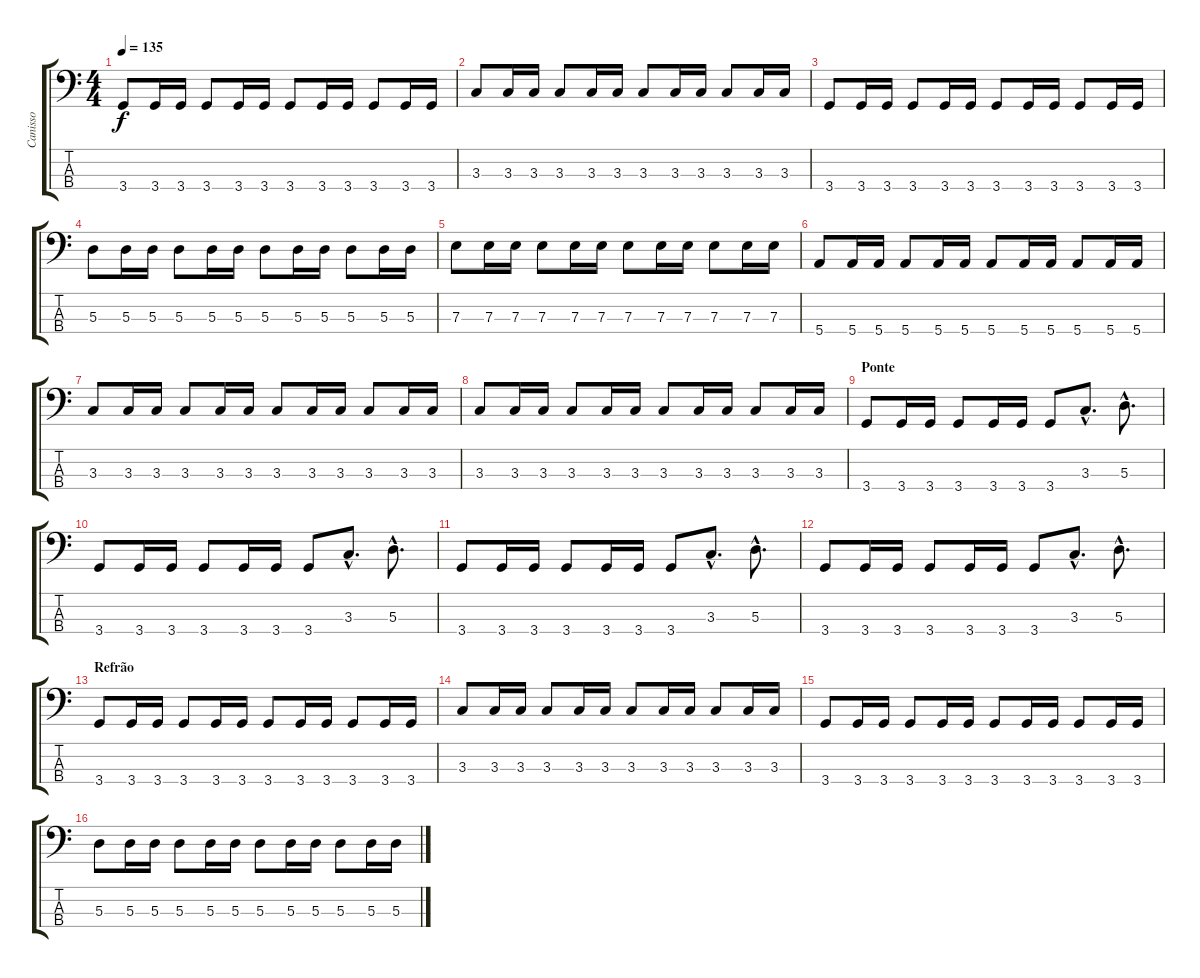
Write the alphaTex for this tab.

\track ("Canisso" "Canisso") {instrument electricbassfinger}
\staff {score tabs}
\tuning (G2 D2 A1 E1) {hide}
\ts (4 4)
\tempo 135
\clef f4
\ks c
3.4.8{dy f} 3.4.16 3.4.16 3.4.8 3.4.16 3.4.16 3.4.8 3.4.16 3.4.16 3.4.8 3.4.16 3.4.16 |
3.3.8 3.3.16 3.3.16 3.3.8 3.3.16 3.3.16 3.3.8 3.3.16 3.3.16 3.3.8 3.3.16 3.3.16 |
3.4.8 3.4.16 3.4.16 3.4.8 3.4.16 3.4.16 3.4.8 3.4.16 3.4.16 3.4.8 3.4.16 3.4.16 |
5.3.8 5.3.16 5.3.16 5.3.8 5.3.16 5.3.16 5.3.8 5.3.16 5.3.16 5.3.8 5.3.16 5.3.16 |
7.3.8 7.3.16 7.3.16 7.3.8 7.3.16 7.3.16 7.3.8 7.3.16 7.3.16 7.3.8 7.3.16 7.3.16 |
5.4.8 5.4.16 5.4.16 5.4.8 5.4.16 5.4.16 5.4.8 5.4.16 5.4.16 5.4.8 5.4.16 5.4.16 |
3.3.8 3.3.16 3.3.16 3.3.8 3.3.16 3.3.16 3.3.8 3.3.16 3.3.16 3.3.8 3.3.16 3.3.16 |
3.3.8 3.3.16 3.3.16 3.3.8 3.3.16 3.3.16 3.3.8 3.3.16 3.3.16 3.3.8 3.3.16 3.3.16 |
\section ("" "Ponte")
3.4.8 3.4.16 3.4.16 3.4.8 3.4.16 3.4.16 3.4.8 3.3{hac}.8{d} 5.3{hac}.8{d} |
3.4.8 3.4.16 3.4.16 3.4.8 3.4.16 3.4.16 3.4.8 3.3{hac}.8{d} 5.3{hac}.8{d} |
3.4.8 3.4.16 3.4.16 3.4.8 3.4.16 3.4.16 3.4.8 3.3{hac}.8{d} 5.3{hac}.8{d} |
3.4.8 3.4.16 3.4.16 3.4.8 3.4.16 3.4.16 3.4.8 3.3{hac}.8{d} 5.3{hac}.8{d} |
\section ("" "Refrão")
3.4.8 3.4.16 3.4.16 3.4.8 3.4.16 3.4.16 3.4.8 3.4.16 3.4.16 3.4.8 3.4.16 3.4.16 |
3.3.8 3.3.16 3.3.16 3.3.8 3.3.16 3.3.16 3.3.8 3.3.16 3.3.16 3.3.8 3.3.16 3.3.16 |
3.4.8 3.4.16 3.4.16 3.4.8 3.4.16 3.4.16 3.4.8 3.4.16 3.4.16 3.4.8 3.4.16 3.4.16 |
5.3.8 5.3.16 5.3.16 5.3.8 5.3.16 5.3.16 5.3.8 5.3.16 5.3.16 5.3.8 5.3.16 5.3.16
